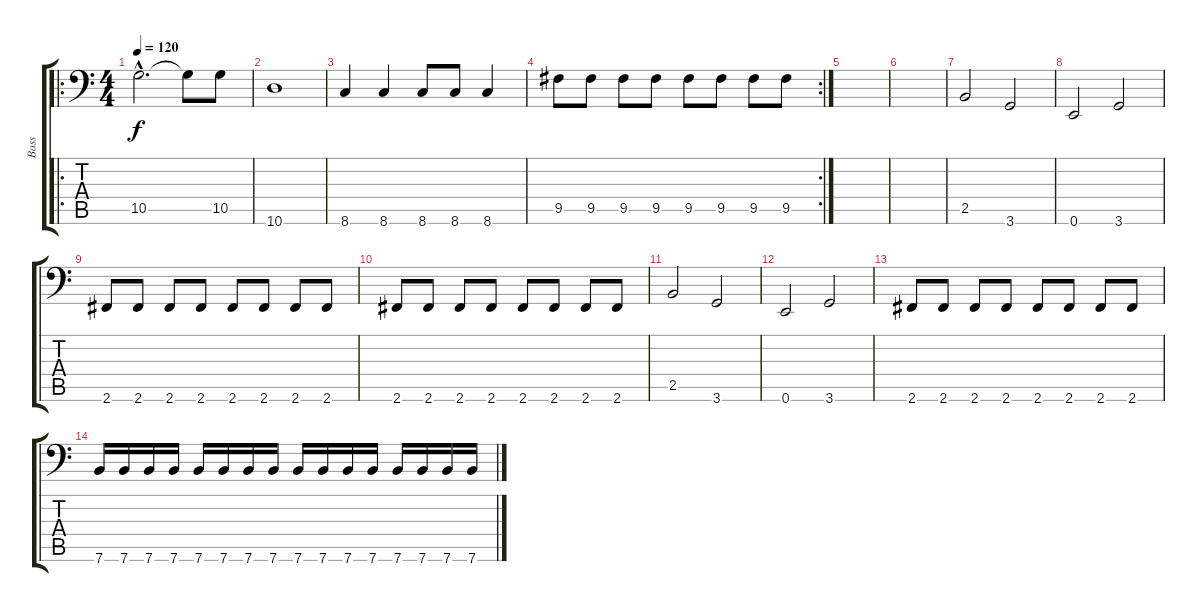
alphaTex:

\track ("Bass" "Bass") {instrument electricbasspick}
\staff {score tabs}
\tuning (E3 B2 G2 D2 A1 E1) {hide}
\ro
\ts (4 4)
\tempo 120
\clef f4
\ks c
10.5{hac}.2{d dy f} 10.5{t}.8 10.5.8 |
10.6.1 |
8.6.4 8.6.4 8.6.8 8.6.8 8.6.4 |
\rc 2
9.5.8 9.5.8 9.5.8 9.5.8 9.5.8 9.5.8 9.5.8 9.5.8 |
|
|
2.5.2 3.6.2 |
0.6.2 3.6.2 |
2.6.8 2.6.8 2.6.8 2.6.8 2.6.8 2.6.8 2.6.8 2.6.8 |
2.6.8 2.6.8 2.6.8 2.6.8 2.6.8 2.6.8 2.6.8 2.6.8 |
2.5.2 3.6.2 |
0.6.2 3.6.2 |
2.6.8 2.6.8 2.6.8 2.6.8 2.6.8 2.6.8 2.6.8 2.6.8 |
7.6.16 7.6.16 7.6.16 7.6.16 7.6.16 7.6.16 7.6.16 7.6.16 7.6.16 7.6.16 7.6.16 7.6.16 7.6.16 7.6.16 7.6.16 7.6.16
